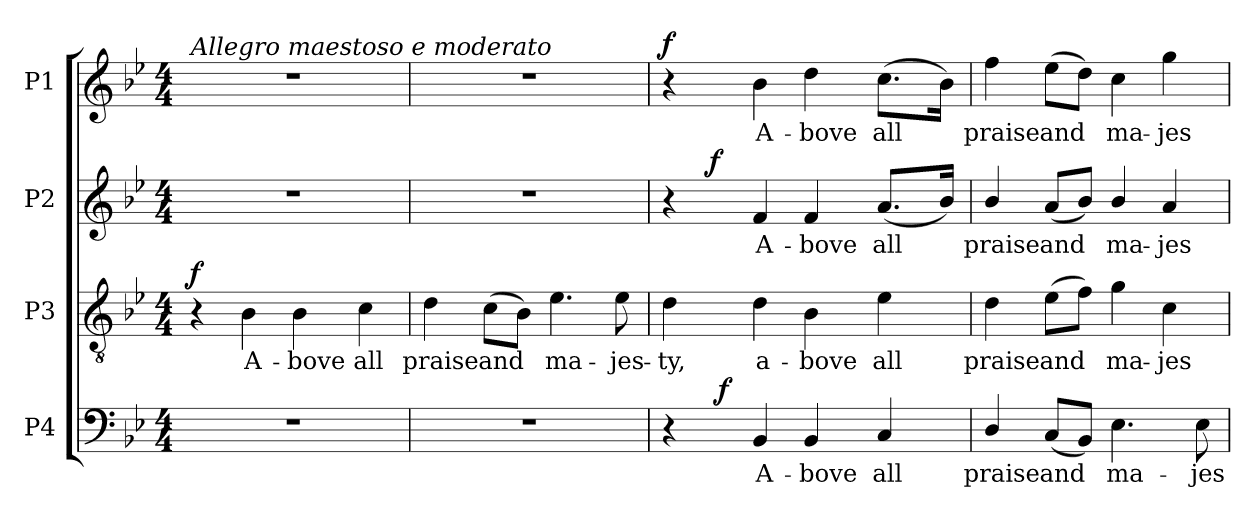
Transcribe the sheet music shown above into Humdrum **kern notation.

**kern	**text	**dynam	**kern	**text	**dynam	**kern	**text	**dynam	**kern	**text	**dynam
*part4	*part4	*part4	*part3	*part3	*part3	*part2	*part2	*part2	*part1	*part1	*part1
*staff4	*staff4	*staff4	*staff3	*staff3	*staff3	*staff2	*staff2	*staff2	*staff1	*staff1	*staff1
*I"P4	*	*	*I"P3	*	*	*I"P2	*	*	*I"P1	*	*
!!LO:PB:g=z
*clefF4	*	*	*clefGv2	*	*	*clefG2	*	*	*clefG2	*	*
*	*	*	*ITrd7c12	*	*	*	*	*	*	*	*
*k[b-e-]	*	*	*k[b-e-]	*	*	*k[b-e-]	*	*	*k[b-e-]	*	*
*B-:	*	*	*B-:	*	*	*B-:	*	*	*B-:	*	*
*M4/4	*	*	*M4/4	*	*	*M4/4	*	*	*M4/4	*	*
=1	=1	=1	=1	=1	=1	=1	=1	=1	=1	=1	=1
!	!	!	!	!	!	!	!	!	!LO:TX:a:i:t=Allegro maestoso e moderato	!	!
1r	.	.	4r	.	f	1r	.	.	1r	.	.
!	!	!	!	!LO:LY:b:color=#000000	!	!	!	!	!	!	!
.	.	.	4BB-i\	A-	.	.	.	.	.	.	.
!	!	!	!	!LO:LY:b:color=#000000	!	!	!	!	!	!	!
.	.	.	4BB-i\	-bove	.	.	.	.	.	.	.
!	!	!	!	!LO:LY:b:color=#000000	!	!	!	!	!	!	!
.	.	.	4Ci\	all	.	.	.	.	.	.	.
=2	=2	=2	=2	=2	=2	=2	=2	=2	=2	=2	=2
!	!	!	!	!LO:LY:b:color=#000000	!	!	!	!	!	!	!
1r	.	.	4Di\	praise	.	1r	.	.	1r	.	.
!	!	!	!	!LO:LY:b:color=#000000	!	!	!	!	!	!	!
.	.	.	(8Ci\L	and	.	.	.	.	.	.	.
.	.	.	8BB-i\J)	.	.	.	.	.	.	.	.
!	!	!	!	!LO:LY:b:color=#000000	!	!	!	!	!	!	!
.	.	.	4.E-i\	ma-	.	.	.	.	.	.	.
!	!	!	!	!LO:LY:b:color=#000000	!	!	!	!	!	!	!
.	.	.	8E-i\	-jes-	.	.	.	.	.	.	.
=3	=3	=3	=3	=3	=3	=3	=3	=3	=3	=3	=3
!	!	!	!	!LO:LY:b:color=#000000	!	!	!	!	!	!	!
*^	*	*	*	*	*	*^	*	*	*	*	*
4r	16ryy	.	.	4Di\	-ty,	.	4r	16ryy	.	.	4r	.	f
.	32...ryy	.	.	.	.	.	.	32ryy	.	.	.	.	.
.	.	.	.	.	.	.	.	128ryy	.	.	.	.	.
.	.	.	.	.	.	.	.	256ryy	.	.	.	.	.
.	.	.	.	.	.	.	.	1024ryy	.	.	.	.	.
.	.	.	.	.	.	.	.	2ryy	.	f	.	.	.
.	2ryy	.	f	.	.	.	.	.	.	.	.	.	.
!	!	!LO:LY:b:color=#000000	!	!	!	!	!	!	!	!	!	!	!
!	!	!	!	!	!LO:LY:b:color=#000000	!	!	!	!	!	!	!	!
!	!	!	!	!	!	!	!	!	!LO:LY:b:color=#000000	!	!	!	!
!	!	!	!	!	!	!	!	!	!	!	!	!LO:LY:b:color=#000000	!
4BB-i/	.	A-	.	4Di\	a-	.	4fi/	.	A-	.	4b-i\	A-	.
!	!	!LO:LY:b:color=#000000	!	!	!	!	!	!	!	!	!	!	!
!	!	!	!	!	!LO:LY:b:color=#000000	!	!	!	!	!	!	!	!
!	!	!	!	!	!	!	!	!	!LO:LY:b:color=#000000	!	!	!	!
!	!	!	!	!	!	!	!	!	!	!	!	!LO:LY:b:color=#000000	!
4BB-i/	.	-bove	.	4BB-i\	-bove	.	4fi/	.	-bove	.	4ddi\	-bove	.
.	.	.	.	.	.	.	.	4ryy	.	.	.	.	.
.	4ryy	.	.	.	.	.	.	.	.	.	.	.	.
!	!	!LO:LY:b:color=#000000	!	!	!	!	!	!	!	!	!	!	!
!	!	!	!	!	!LO:LY:b:color=#000000	!	!	!	!	!	!	!	!
!	!	!	!	!	!	!	!	!	!LO:LY:b:color=#000000	!	!	!	!
!	!	!	!	!	!	!	!	!	!	!	!	!LO:LY:b:color=#000000	!
4Ci/	.	all	.	4E-i\	all	.	(8.ai/L	.	all	.	(8.cci\L	all	.
.	.	.	.	.	.	.	.	8ryy	.	.	.	.	.
.	8ryy	.	.	.	.	.	.	.	.	.	.	.	.
.	.	.	.	.	.	.	16b-i/Jk)	.	.	.	16b-i\Jk)	.	.
.	.	.	.	.	.	.	.	64ryy	.	.	.	.	.
.	256ryy	.	.	.	.	.	.	.	.	.	.	.	.
.	.	.	.	.	.	.	.	512.ryy	.	.	.	.	.
*v	*v	*	*	*	*	*	*v	*v	*	*	*	*	*
=4	=4	=4	=4	=4	=4	=4	=4	=4	=4	=4	=4
*^	*	*	*	*	*	*^	*	*	*	*	*
!	!	!LO:LY:b:color=#000000	!	!	!	!	!	!	!	!	!	!	!
*v	*v	*	*	*	*	*	*v	*v	*	*	*	*	*
*^	*	*	*	*	*	*^	*	*	*	*	*
!	!	!	!	!	!LO:LY:b:color=#000000	!	!	!	!	!	!	!	!
*v	*v	*	*	*	*	*	*v	*v	*	*	*	*	*
*^	*	*	*	*	*	*^	*	*	*	*	*
!	!	!	!	!	!	!	!	!	!LO:LY:b:color=#000000	!	!	!	!
*v	*v	*	*	*	*	*	*v	*v	*	*	*	*	*
*^	*	*	*	*	*	*^	*	*	*	*	*
!	!	!	!	!	!	!	!	!	!	!	!	!LO:LY:b:color=#000000	!
*v	*v	*	*	*	*	*	*v	*v	*	*	*	*	*
4Di/	praise	.	4Di\	praise	.	4b-i/	praise	.	4ffi\	praise	.
!	!LO:LY:b:color=#000000	!	!	!	!	!	!	!	!	!	!
!	!	!	!	!LO:LY:b:color=#000000	!	!	!	!	!	!	!
!	!	!	!	!	!	!	!LO:LY:b:color=#000000	!	!	!	!
!	!	!	!	!	!	!	!	!	!	!LO:LY:b:color=#000000	!
(8Ci/L	and	.	(8E-i\L	and	.	(8ai/L	and	.	(8ee-i\L	and	.
8BB-i/J)	.	.	8Fi\J)	.	.	8b-i/J)	.	.	8ddi\J)	.	.
!	!LO:LY:b:color=#000000	!	!	!	!	!	!	!	!	!	!
!	!	!	!	!LO:LY:b:color=#000000	!	!	!	!	!	!	!
!	!	!	!	!	!	!	!LO:LY:b:color=#000000	!	!	!	!
!	!	!	!	!	!	!	!	!	!	!LO:LY:b:color=#000000	!
4.E-i\	ma-	.	4Gi\	ma-	.	4b-i/	ma-	.	4cci\	ma-	.
!	!	!	!	!LO:LY:b:color=#000000	!	!	!	!	!	!	!
!	!	!	!	!	!	!	!LO:LY:b:color=#000000	!	!	!	!
!	!	!	!	!	!	!	!	!	!	!LO:LY:b:color=#000000	!
.	.	.	4Ci\	-jes-	.	4ai/	-jes-	.	4ggi\	-jes-	.
!	!LO:LY:b:color=#000000	!	!	!	!	!	!	!	!	!	!
8E-i\	-jes-	.	.	.	.	.	.	.	.	.	.
=	=	=	=	=	=	=	=	=	=	=	=
*-	*-	*-	*-	*-	*-	*-	*-	*-	*-	*-	*-
